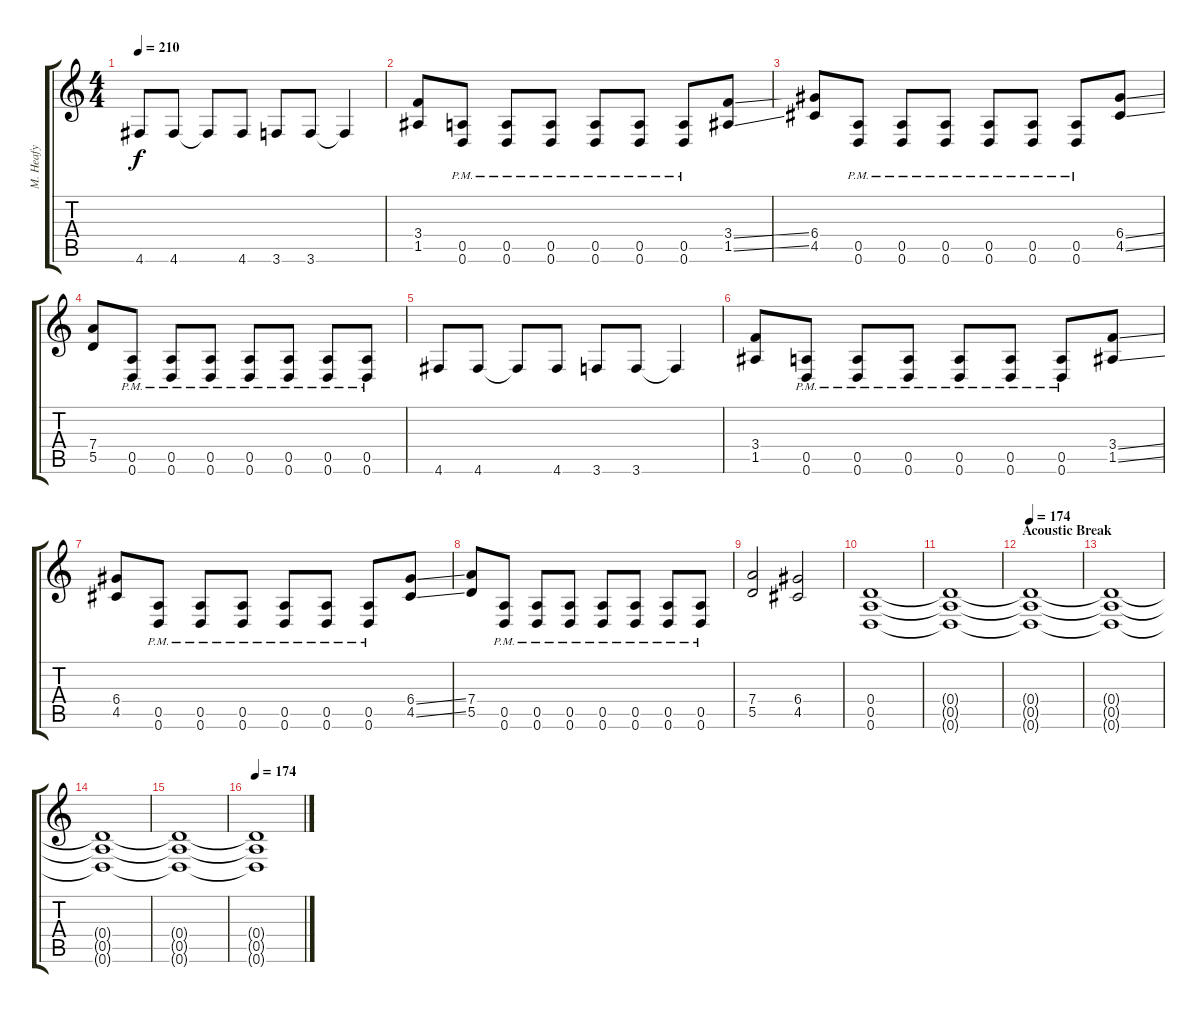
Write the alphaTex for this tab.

\track ("M. Heafy" "M. Heafy") {instrument distortionguitar}
\staff {score tabs}
\tuning (E4 B3 G3 D3 A2 D2) {hide}
\ts (4 4)
\tempo 210
\clef g2
\ks c
4.6.8{dy f} 4.6.8 4.6{t}.8 4.6.8 3.6.8 3.6.8 3.6{t}.4 |
(3.4 1.5).8 (0.5{pm} 0.6{pm}).8 (0.5{pm} 0.6{pm}).8 (0.5{pm} 0.6{pm}).8 (0.5{pm} 0.6{pm}).8 (0.5{pm} 0.6{pm}).8 (0.5{pm} 0.6{pm}).8 (3.4{ss} 1.5{ss}).8 |
(6.4 4.5).8 (0.5{pm} 0.6{pm}).8 (0.5{pm} 0.6{pm}).8 (0.5{pm} 0.6{pm}).8 (0.5{pm} 0.6{pm}).8 (0.5{pm} 0.6{pm}).8 (0.5{pm} 0.6{pm}).8 (6.4{ss} 4.5{ss}).8 |
(7.4 5.5).8 (0.5{pm} 0.6{pm}).8 (0.5{pm} 0.6{pm}).8 (0.5{pm} 0.6{pm}).8 (0.5{pm} 0.6{pm}).8 (0.5{pm} 0.6{pm}).8 (0.5{pm} 0.6{pm}).8 (0.5{pm} 0.6{pm}).8 |
4.6.8 4.6.8 4.6{t}.8 4.6.8 3.6.8 3.6.8 3.6{t}.4 |
(3.4 1.5).8 (0.5{pm} 0.6{pm}).8 (0.5{pm} 0.6{pm}).8 (0.5{pm} 0.6{pm}).8 (0.5{pm} 0.6{pm}).8 (0.5{pm} 0.6{pm}).8 (0.5{pm} 0.6{pm}).8 (3.4{ss} 1.5{ss}).8 |
(6.4 4.5).8 (0.5{pm} 0.6{pm}).8 (0.5{pm} 0.6{pm}).8 (0.5{pm} 0.6{pm}).8 (0.5{pm} 0.6{pm}).8 (0.5{pm} 0.6{pm}).8 (0.5{pm} 0.6{pm}).8 (6.4{ss} 4.5{ss}).8 |
(7.4 5.5).8 (0.5{pm} 0.6{pm}).8 (0.5{pm} 0.6{pm}).8 (0.5{pm} 0.6{pm}).8 (0.5{pm} 0.6{pm}).8 (0.5{pm} 0.6{pm}).8 (0.5{pm} 0.6{pm}).8 (0.5{pm} 0.6{pm}).8 |
(7.4 5.5).2 (6.4 4.5).2 |
(0.4 0.5 0.6).1 |
(0.4{t} 0.5{t} 0.6{t}).1 |
\section ("" "Acoustic Break")
\tempo 174
(0.4{t} 0.5{t} 0.6{t}).1{volume 6} |
(0.4{t} 0.5{t} 0.6{t}).1 |
(0.4{t} 0.5{t} 0.6{t}).1 |
(0.4{t} 0.5{t} 0.6{t}).1 |
\tempo 174
(0.4{t} 0.5{t} 0.6{t}).1
